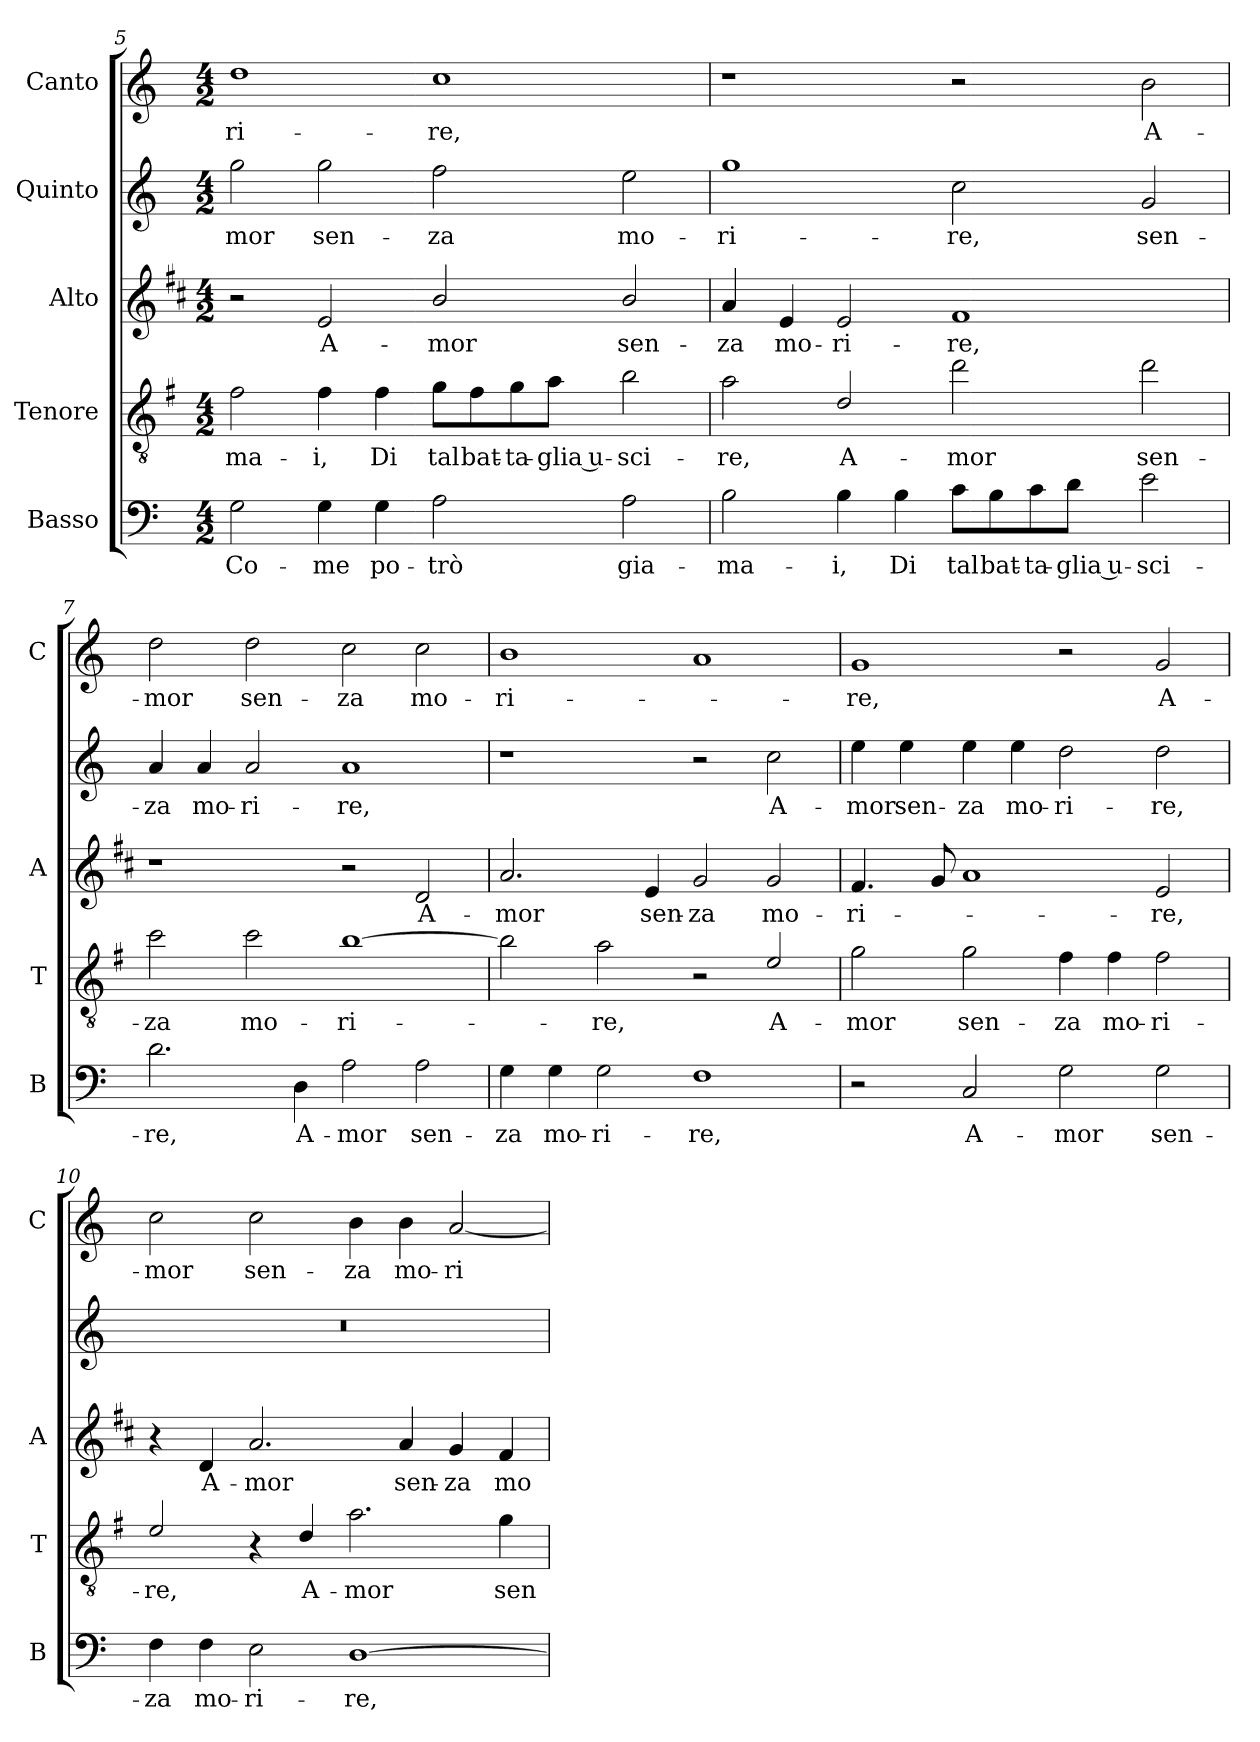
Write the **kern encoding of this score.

**kern	**text	**kern	**text	**kern	**text	**kern	**text	**kern	**text
*part5	*part5	*part4	*part4	*part3	*part3	*part2	*part2	*part1	*part1
*staff5	*staff5	*staff4	*staff4	*staff3	*staff3	*staff2	*staff2	*staff1	*staff1
*I"Basso	*	*I"Tenore	*	*I"Alto	*	*I"Quinto	*	*I"Canto	*
*I'B	*	*I'T	*	*I'A	*	*	*	*I'C	*
*clefF4	*	*clefGv2	*	*clefG2	*	*clefG2	*	*clefG2	*
*	*	*ITrd4c7	*	*ITrd1c2	*	*	*	*	*
*k[]	*	*k[]	*	*k[]	*	*k[]	*	*k[]	*
*C:	*	*C:	*	*C:	*	*C:	*	*C:	*
*M4/2	*	*M4/2	*	*M4/2	*	*M4/2	*	*M4/2	*
=5	=5	=5	=5	=5	=5	=5	=5	=5	=5
!	!LO:LY:b	!	!LO:LY:b	!	!	!	!LO:LY:b	!	!LO:LY:b
2G\	Co-	2B\	-ma-	2r	.	2gg\	-mor	1dd	-ri-
!	!LO:LY:b	!	!LO:LY:b	!	!LO:LY:b	!	!LO:LY:b	!	!
4G\	-me	4B\	-i,	2d/	A-	2gg\	sen-	.	.
!	!LO:LY:b	!	!LO:LY:b	!	!	!	!	!	!
4G\	po-	4B\	Di	.	.	.	.	.	.
!	!LO:LY:b	!	!LO:LY:b	!	!LO:LY:b	!	!LO:LY:b	!	!LO:LY:b
2A\	-trò	8c\L	tal	2a/	-mor	2ff\	-za	1cc	-re,
!	!	!	!LO:LY:b	!	!	!	!	!	!
.	.	8B\	bat-	.	.	.	.	.	.
!	!	!	!LO:LY:b	!	!	!	!	!	!
.	.	8c\	-ta-	.	.	.	.	.	.
!	!	!	!LO:LY:b	!	!	!	!	!	!
.	.	8d\J	-glia u-	.	.	.	.	.	.
!	!LO:LY:b	!	!LO:LY:b	!	!LO:LY:b	!	!LO:LY:b	!	!
2A\	gia-	2e\	-sci-	2a/	sen-	2ee\	mo-	.	.
=6	=6	=6	=6	=6	=6	=6	=6	=6	=6
!	!LO:LY:b	!	!LO:LY:b	!	!LO:LY:b	!	!LO:LY:b	!	!
2B\	-ma-	2d\	-re,	4g/	-za	1gg	-ri-	1r	.
!	!	!	!	!	!LO:LY:b	!	!	!	!
.	.	.	.	4d/	mo-	.	.	.	.
!	!LO:LY:b	!	!LO:LY:b	!	!LO:LY:b	!	!	!	!
4B\	-i,	2G/	A-	2d/	-ri-	.	.	.	.
!	!LO:LY:b	!	!	!	!	!	!	!	!
4B\	Di	.	.	.	.	.	.	.	.
!	!LO:LY:b	!	!LO:LY:b	!	!LO:LY:b	!	!LO:LY:b	!	!
8c\L	tal	2g\	-mor	1e	-re,	2cc\	-re,	2r	.
!	!LO:LY:b	!	!	!	!	!	!	!	!
8B\	bat-	.	.	.	.	.	.	.	.
!	!LO:LY:b	!	!	!	!	!	!	!	!
8c\	-ta-	.	.	.	.	.	.	.	.
!	!LO:LY:b	!	!	!	!	!	!	!	!
8d\J	-glia u-	.	.	.	.	.	.	.	.
!	!LO:LY:b	!	!LO:LY:b	!	!	!	!LO:LY:b	!	!LO:LY:b
2e\	-sci-	2g\	sen-	.	.	2g/	sen-	2b\	A-
!!LO:LB:g=z
=7	=7	=7	=7	=7	=7	=7	=7	=7	=7
!	!LO:LY:b	!	!LO:LY:b	!	!	!	!LO:LY:b	!	!LO:LY:b
2.d\	-re,	2f\	-za	1r	.	4a/	-za	2dd\	-mor
!	!	!	!	!	!	!	!LO:LY:b	!	!
.	.	.	.	.	.	4a/	mo-	.	.
!	!	!	!LO:LY:b	!	!	!	!LO:LY:b	!	!LO:LY:b
.	.	2f\	mo-	.	.	2a/	-ri-	2dd\	sen-
!	!LO:LY:b	!	!	!	!	!	!	!	!
4D\	A-	.	.	.	.	.	.	.	.
!	!LO:LY:b	!	!LO:LY:b	!	!	!	!LO:LY:b	!	!LO:LY:b
2A\	-mor	[1e	-ri-	2r	.	1a	-re,	2cc\	-za
!	!LO:LY:b	!	!	!	!LO:LY:b	!	!	!	!LO:LY:b
2A\	sen-	.	.	2c/	A-	.	.	2cc\	mo-
=8	=8	=8	=8	=8	=8	=8	=8	=8	=8
!	!LO:LY:b	!	!	!	!LO:LY:b	!	!	!	!LO:LY:b
4G\	-za	2e\]	.	2.g/	-mor	1r	.	1b	-ri-
!	!LO:LY:b	!	!	!	!	!	!	!	!
4G\	mo-	.	.	.	.	.	.	.	.
!	!LO:LY:b	!	!LO:LY:b	!	!	!	!	!	!
2G\	-ri-	2d\	-re,	.	.	.	.	.	.
!	!	!	!	!	!LO:LY:b	!	!	!	!
.	.	.	.	4d/	sen-	.	.	.	.
!	!LO:LY:b	!	!	!	!LO:LY:b	!	!	!	!
1F	-re,	2r	.	2f/	-za	2r	.	1a	.
!	!	!	!LO:LY:b	!	!LO:LY:b	!	!LO:LY:b	!	!
.	.	2A/	A-	2f/	mo-	2cc\	A-	.	.
=9	=9	=9	=9	=9	=9	=9	=9	=9	=9
!	!	!	!LO:LY:b	!	!LO:LY:b	!	!LO:LY:b	!	!LO:LY:b
2r	.	2c\	-mor	4.e/	-ri-	4ee\	-mor	1g	-re,
!	!	!	!	!	!	!	!LO:LY:b	!	!
.	.	.	.	.	.	4ee\	sen-	.	.
.	.	.	.	8f/	.	.	.	.	.
!	!LO:LY:b	!	!LO:LY:b	!	!	!	!LO:LY:b	!	!
2C/	A-	2c\	sen-	1g	.	4ee\	-za	.	.
!	!	!	!	!	!	!	!LO:LY:b	!	!
.	.	.	.	.	.	4ee\	mo-	.	.
!	!LO:LY:b	!	!LO:LY:b	!	!	!	!LO:LY:b	!	!
2G\	-mor	4B\	-za	.	.	2dd\	-ri-	2r	.
!	!	!	!LO:LY:b	!	!	!	!	!	!
.	.	4B\	mo-	.	.	.	.	.	.
!	!LO:LY:b	!	!LO:LY:b	!	!LO:LY:b	!	!LO:LY:b	!	!LO:LY:b
2G\	sen-	2B\	-ri-	2d/	-re,	2dd\	-re,	2g/	A-
=10	=10	=10	=10	=10	=10	=10	=10	=10	=10
!	!LO:LY:b	!	!LO:LY:b	!	!	!	!	!	!LO:LY:b
4F\	-za	2A/	-re,	4r	.	0r	.	2cc\	-mor
!	!LO:LY:b	!	!	!	!LO:LY:b	!	!	!	!
4F\	mo-	.	.	4c/	A-	.	.	.	.
!	!LO:LY:b	!	!	!	!LO:LY:b	!	!	!	!LO:LY:b
2E\	-ri-	4r	.	2.g/	-mor	.	.	2cc\	sen-
!	!	!	!LO:LY:b	!	!	!	!	!	!
.	.	4G/	A-	.	.	.	.	.	.
!	!LO:LY:b	!	!LO:LY:b	!	!	!	!	!	!LO:LY:b
[1D	-re,	2.d\	-mor	.	.	.	.	4b\	-za
!	!	!	!	!	!LO:LY:b	!	!	!	!LO:LY:b
.	.	.	.	4g/	sen-	.	.	4b\	mo-
!	!	!	!	!	!LO:LY:b	!	!	!	!LO:LY:b
.	.	.	.	4f/	-za	.	.	[2a/	-ri-
!	!	!	!LO:LY:b	!	!LO:LY:b	!	!	!	!
.	.	4c\	sen-	4e/	mo-	.	.	.	.
=	=	=	=	=	=	=	=	=	=
*-	*-	*-	*-	*-	*-	*-	*-	*-	*-
